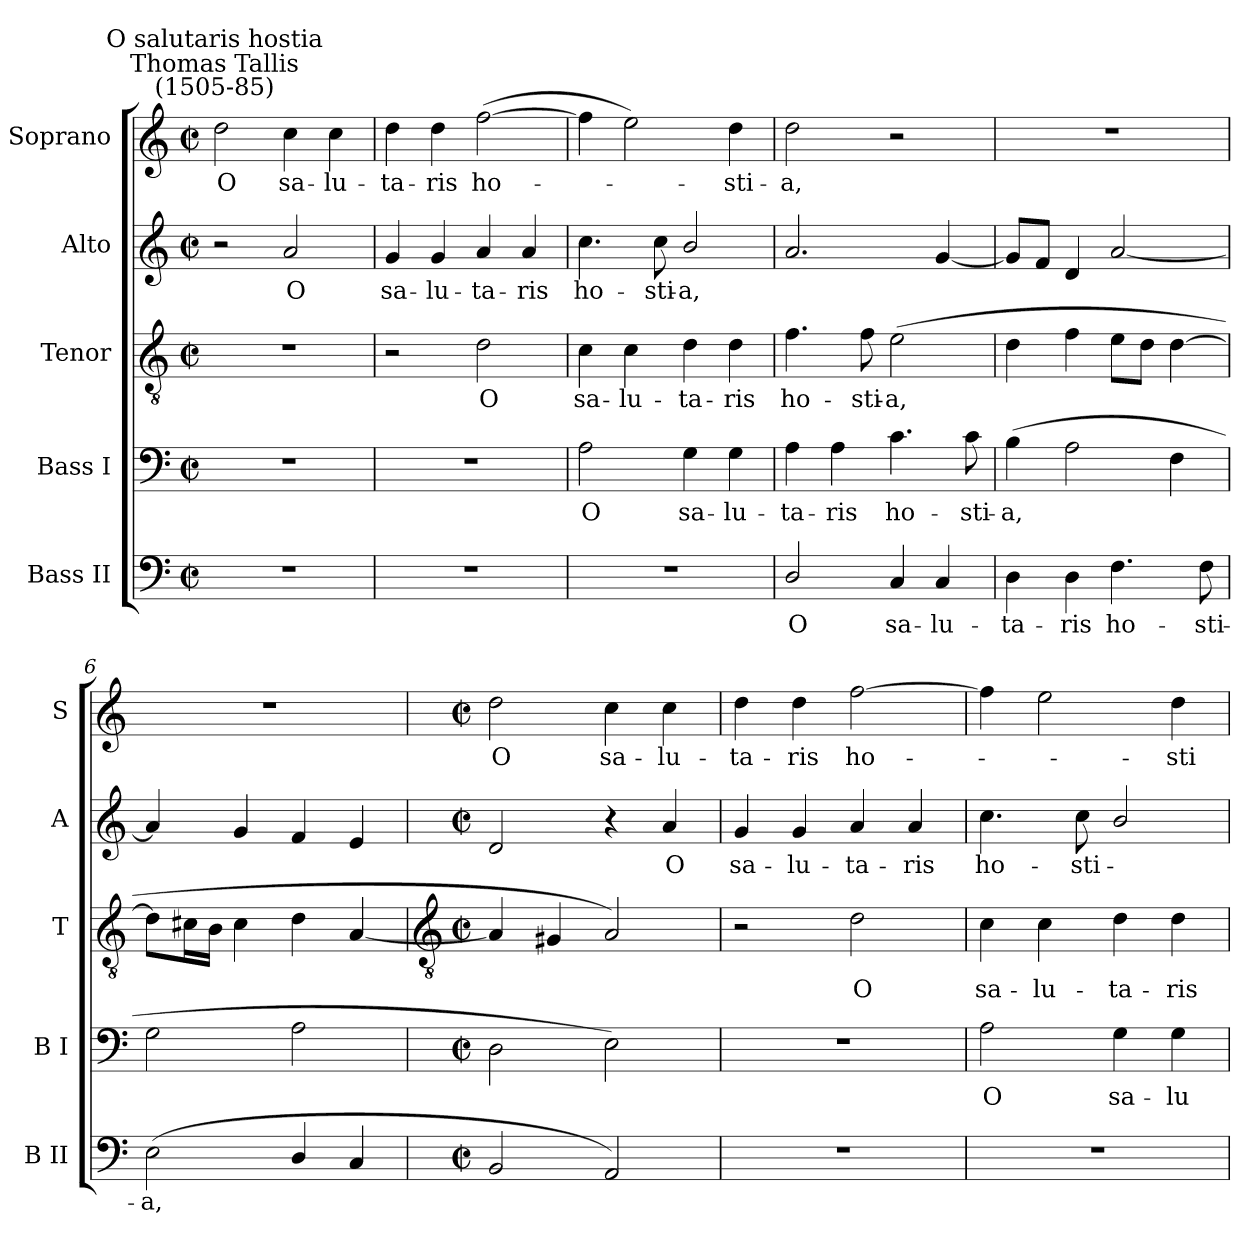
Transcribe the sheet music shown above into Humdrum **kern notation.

**kern	**text	**kern	**text	**kern	**text	**kern	**text	**kern	**text
*part5	*part5	*part4	*part4	*part3	*part3	*part2	*part2	*part1	*part1
*staff5	*staff5	*staff4	*staff4	*staff3	*staff3	*staff2	*staff2	*staff1	*staff1
*I"Bass II	*	*I"Bass I	*	*I"Tenor	*	*I"Alto	*	*I"Soprano	*
*I'B II	*	*I'B I	*	*I'T	*	*I'A	*	*I'S	*
*clefF4	*	*clefF4	*	*clefGv2	*	*clefG2	*	*clefG2	*
*k[]	*	*k[]	*	*k[]	*	*k[]	*	*k[]	*
*C:	*	*C:	*	*C:	*	*C:	*	*C:	*
*M2/2	*	*M2/2	*	*M2/2	*	*M2/2	*	*M2/2	*
*met(c|)	*	*met(c|)	*	*met(c|)	*	*met(c|)	*	*met(c|)	*
=1	=1	=1	=1	=1	=1	=1	=1	=1	=1
!	!	!	!	!	!	!	!	!LO:TX:a:cj:t=Thomas Tallis\n(1505-85)	!
!	!	!	!	!	!	!	!	!LO:TX:a:cj:t=O salutaris hostia	!
!	!	!	!	!	!	!	!	!	!LO:LY:b
1r	.	1r	.	1r	.	2r	.	2dd	O
!	!	!	!	!	!	!	!LO:LY:b	!	!LO:LY:b
.	.	.	.	.	.	2a	O	4cc	sa-
!	!	!	!	!	!	!	!	!	!LO:LY:b
.	.	.	.	.	.	.	.	4cc	-lu-
=2	=2	=2	=2	=2	=2	=2	=2	=2	=2
!	!	!	!	!	!	!	!LO:LY:b	!	!LO:LY:b
1r	.	1r	.	2r	.	4g	sa-	4dd	-ta-
!	!	!	!	!	!	!	!LO:LY:b	!	!LO:LY:b
.	.	.	.	.	.	4g	-lu-	4dd	-ris
!	!	!	!	!	!LO:LY:b	!	!LO:LY:b	!	!LO:LY:b
.	.	.	.	2d	O	4a	-ta-	(>[2ff	ho-
!	!	!	!	!	!	!	!LO:LY:b	!	!
.	.	.	.	.	.	4a	-ris	.	.
=3	=3	=3	=3	=3	=3	=3	=3	=3	=3
!	!	!	!LO:LY:b	!	!LO:LY:b	!	!LO:LY:b	!	!
1r	.	2A	O	4c	sa-	4.cc	ho-	4ff]	.
!	!	!	!	!	!LO:LY:b	!	!	!	!
.	.	.	.	4c	-lu-	.	.	2ee)	.
!	!	!	!	!	!	!	!LO:LY:b	!	!
.	.	.	.	.	.	8cc	-sti-	.	.
!	!	!	!LO:LY:b	!	!LO:LY:b	!	!LO:LY:b	!	!
.	.	4G	sa-	4d	-ta-	2b/	-a,	.	.
!	!	!	!LO:LY:b	!	!LO:LY:b	!	!	!	!LO:LY:b
.	.	4G	-lu-	4d	-ris	.	.	4dd	sti-
=4	=4	=4	=4	=4	=4	=4	=4	=4	=4
!	!LO:LY:b	!	!LO:LY:b	!	!LO:LY:b	!	!	!	!LO:LY:b
2D/	O	4A	-ta-	4.f	ho-	2.a	.	2dd	-a,
!	!	!	!LO:LY:b	!	!	!	!	!	!
.	.	4A	-ris	.	.	.	.	.	.
!	!	!	!	!	!LO:LY:b	!	!	!	!
.	.	.	.	8f	-sti-	.	.	.	.
!	!LO:LY:b	!	!LO:LY:b	!	!LO:LY:b	!	!	!	!
4C	sa-	4.c	ho-	(<2e	-a,	.	.	2r	.
!	!LO:LY:b	!	!	!	!	!	!	!	!
4C	-lu-	.	.	.	.	[4g	.	.	.
!	!	!	!LO:LY:b	!	!	!	!	!	!
.	.	8c	-sti-	.	.	.	.	.	.
=5	=5	=5	=5	=5	=5	=5	=5	=5	=5
!	!LO:LY:b	!	!LO:LY:b	!	!	!	!	!	!
4D	-ta-	(>4B	-a,	4d	.	8gL]	.	1r	.
.	.	.	.	.	.	8fJ	.	.	.
!	!LO:LY:b	!	!	!	!	!	!	!	!
4D	-ris	2A	.	4f	.	4d	.	.	.
!	!LO:LY:b	!	!	!	!	!	!	!	!
4.F	ho-	.	.	8eL	.	[2a	.	.	.
.	.	.	.	8dJ	.	.	.	.	.
.	.	4F	.	[4d	.	.	.	.	.
!	!LO:LY:b	!	!	!	!	!	!	!	!
8F	-sti-	.	.	.	.	.	.	.	.
=6	=6	=6	=6	=6	=6	=6	=6	=6	=6
!	!LO:LY:b	!	!	!	!	!	!	!	!
(<2E	-a,	2G	.	8dL]	.	4a]	.	1r	.
.	.	.	.	16c#XL	.	.	.	.	.
.	.	.	.	16BJJ	.	.	.	.	.
.	.	.	.	4c#	.	4g	.	.	.
4D/	.	2A	.	4d	.	4f	.	.	.
4C	.	.	.	[4A	.	4e	.	.	.
!!LO:LB:g=z
=7	=7	=7	=7	=7	=7	=7	=7	=7	=7
*	*	*	*	*clefGv2	*	*	*	*	*
*M2/2	*	*M2/2	*	*M2/2	*	*M2/2	*	*M2/2	*
*met(c|)	*	*met(c|)	*	*met(c|)	*	*met(c|)	*	*met(c|)	*
!	!	!	!	!	!	!	!	!	!LO:LY:b
2BB	.	2D	.	4A]	.	2d	.	2dd	O
.	.	.	.	4G#X	.	.	.	.	.
!	!	!	!	!	!	!	!	!	!LO:LY:b
2AA)	.	2E)	.	2A)	.	4r	.	4cc	sa-
!	!	!	!	!	!	!	!LO:LY:b	!	!LO:LY:b
.	.	.	.	.	.	4a	O	4cc	-lu-
=8	=8	=8	=8	=8	=8	=8	=8	=8	=8
!	!	!	!	!	!	!	!LO:LY:b	!	!LO:LY:b
1r	.	1r	.	2r	.	4g	sa-	4dd	-ta-
!	!	!	!	!	!	!	!LO:LY:b	!	!LO:LY:b
.	.	.	.	.	.	4g	-lu-	4dd	-ris
!	!	!	!	!	!LO:LY:b	!	!LO:LY:b	!	!LO:LY:b
.	.	.	.	2d	O	4a	-ta-	[2ff	ho-
!	!	!	!	!	!	!	!LO:LY:b	!	!
.	.	.	.	.	.	4a	-ris	.	.
=9	=9	=9	=9	=9	=9	=9	=9	=9	=9
!	!	!	!LO:LY:b	!	!LO:LY:b	!	!LO:LY:b	!	!
1r	.	2A	O	4c	sa-	4.cc	ho-	4ff]	.
!	!	!	!	!	!LO:LY:b	!	!	!	!
.	.	.	.	4c	-lu-	.	.	2ee	.
!	!	!	!	!	!	!	!LO:LY:b	!	!
.	.	.	.	.	.	8ccL	-sti-	.	.
!	!	!	!LO:LY:b	!	!LO:LY:b	!	!	!	!
.	.	4G	sa-	4d	-ta-	2b/	.	.	.
!	!	!	!LO:LY:b	!	!LO:LY:b	!	!	!	!LO:LY:b
.	.	4G	-lu-	4d	-ris	.	.	4dd	sti-
=	=	=	=	=	=	=	=	=	=
*-	*-	*-	*-	*-	*-	*-	*-	*-	*-
